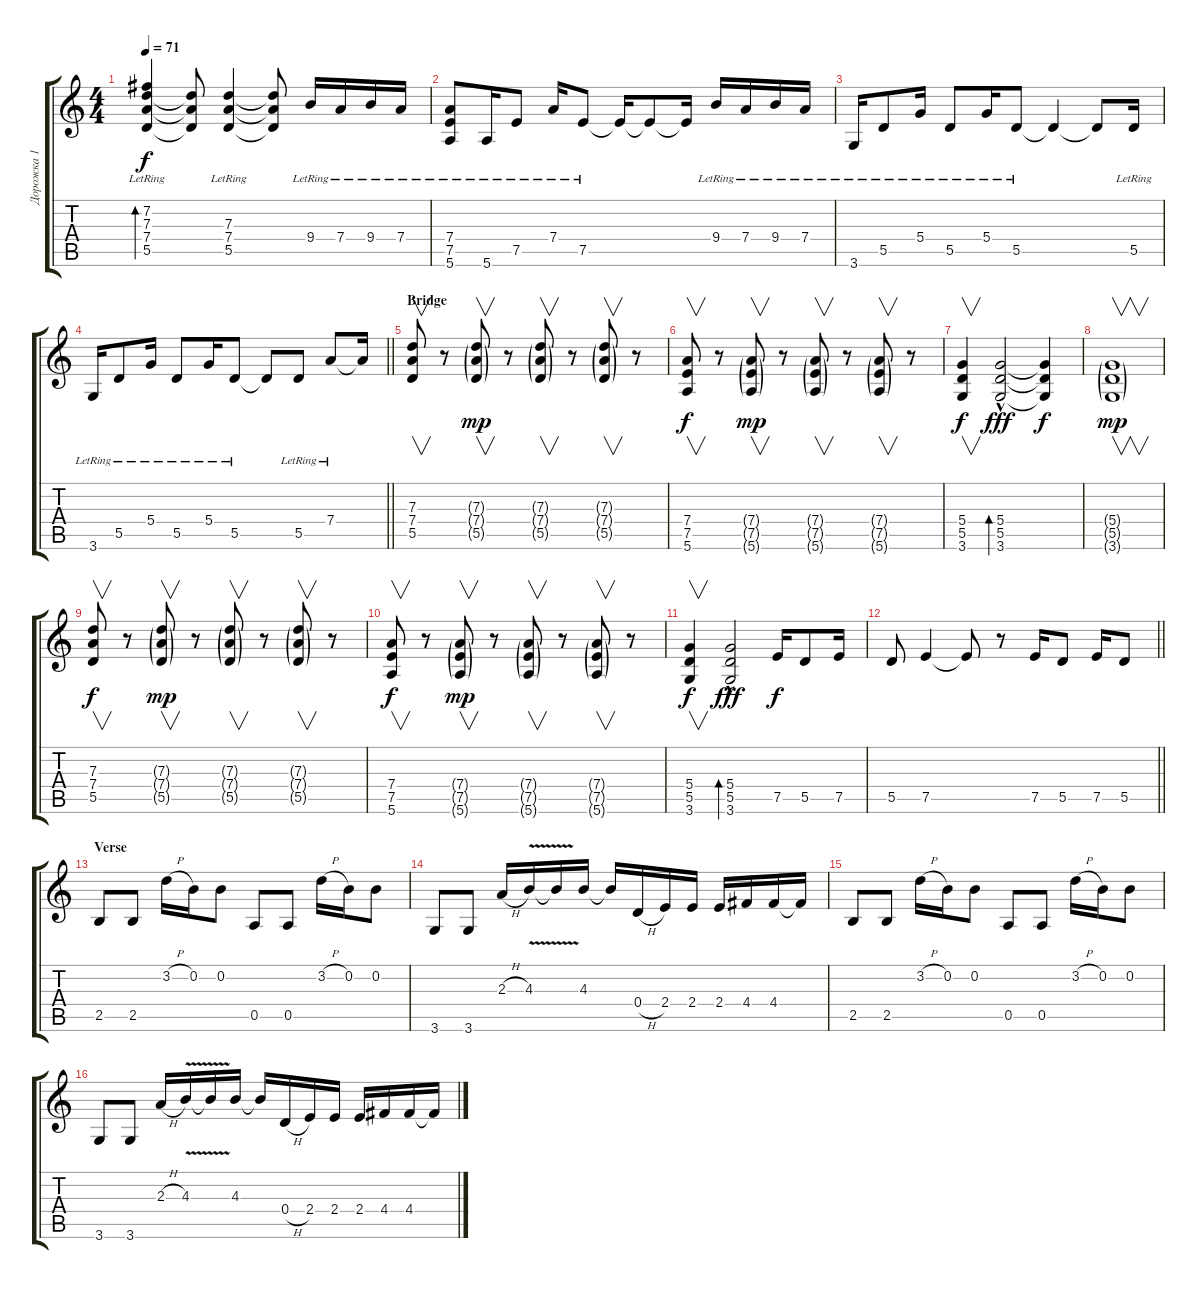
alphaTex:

\track ("Дорожка 1" "Дорожка 1") {instrument electricguitarjazz}
\staff {score tabs}
\tuning (E4 B3 G3 D3 A2 E2) {hide}
\ts (4 4)
\tempo 71
\clef g2
\ks c
(7.2{lr} 7.3{lr} 7.4{lr} 5.5{lr}).4{bd 480 dy f} (7.3{t} 7.4{t} 5.5{t}).8 (7.3{lr} 7.4{lr} 5.5{lr}).4 (7.3{t} 7.4{t} 5.5{t}).8 9.4{lr}.16 7.4{lr}.16 9.4{lr}.16 7.4{lr}.16 |
(7.4{lr} 7.5{lr} 5.6{lr}).8 5.6{lr}.16 7.5{lr}.8 7.4{lr}.16 7.5{lr}.8 7.5{t}.16 7.5{t}.8 7.5{t}.16 9.4{lr}.16 7.4{lr}.16 9.4{lr}.16 7.4{lr}.16 |
3.6{lr}.16 5.5{lr}.8 5.4{lr}.16 5.5{lr}.8 5.4{lr}.16 5.5{lr}.8 5.5{t}.4 5.5{t}.8 5.5{lr}.16 |
\barLineRight lightlight
3.6{lr}.16 5.5{lr}.8 5.4{lr}.16 5.5{lr}.8 5.4{lr}.16 5.5{lr}.8 5.5{t}.8 5.5{lr}.8 7.4{lr}.8 7.4{t}.16 |
\section ("" "Bridge")
(7.3 7.4 5.5).8{v instrument koto} r.8 (7.3{g} 7.4{g} 5.5{g}).8{v dy mp} r.8 (7.3{g} 7.4{g} 5.5{g}).8{v} r.8 (7.3{g} 7.4{g} 5.5{g}).8{v} r.8 |
(7.4 7.5 5.6).8{v dy f} r.8 (7.4{g} 7.5{g} 5.6{g}).8{v dy mp} r.8 (7.4{g} 7.5{g} 5.6{g}).8{v} r.8 (7.4{g} 7.5{g} 5.6{g}).8{v} r.8 |
(5.4 5.5 3.6).4{v dy f instrument koto} (5.4 5.5 3.6{hac}).2{bd 240 dy fff instrument electricguitarjazz} (5.4{t} 5.5{t} 3.6{t}).4{dy f} |
(5.4{g} 5.5{g} 3.6{g}).1{v dy mp instrument koto} |
(7.3 7.4 5.5).8{v dy f instrument koto} r.8 (7.3{g} 7.4{g} 5.5{g}).8{v dy mp} r.8 (7.3{g} 7.4{g} 5.5{g}).8{v} r.8 (7.3{g} 7.4{g} 5.5{g}).8{v} r.8 |
(7.4 7.5 5.6).8{v dy f} r.8 (7.4{g} 7.5{g} 5.6{g}).8{v dy mp} r.8 (7.4{g} 7.5{g} 5.6{g}).8{v} r.8 (7.4{g} 7.5{g} 5.6{g}).8{v} r.8 |
(5.4 5.5 3.6).4{v dy f instrument koto} (5.4 5.5 3.6{hac}).2{bd 240 dy fff instrument electricguitarjazz} 7.5.16{dy f} 5.5.8 7.5.16 |
\barLineRight lightlight
5.5.8 7.5.4 7.5{t}.8 r.8 7.5.16 5.5.8 7.5.16 5.5.8 |
\section ("" "Verse")
2.5.8{instrument electricguitarjazz} 2.5.8 3.2{h}.16 0.2.16 0.2.8 0.5.8 0.5.8 3.2{h}.16 0.2.16 0.2.8 |
3.6.8 3.6.8 2.3{h}.16 4.3{v}.16 4.3{t}.16 4.3.16 4.3{t}.16 0.4{h}.16 2.4.16 2.4.16 2.4.16 4.4.16 4.4.16 4.4{t}.16 |
2.5.8 2.5.8 3.2{h}.16 0.2.16 0.2.8 0.5.8 0.5.8 3.2{h}.16 0.2.16 0.2.8 |
3.6.8 3.6.8 2.3{h}.16 4.3{v}.16 4.3{t}.16 4.3.16 4.3{t}.16 0.4{h}.16 2.4.16 2.4.16 2.4.16 4.4.16 4.4.16 4.4{t}.16
